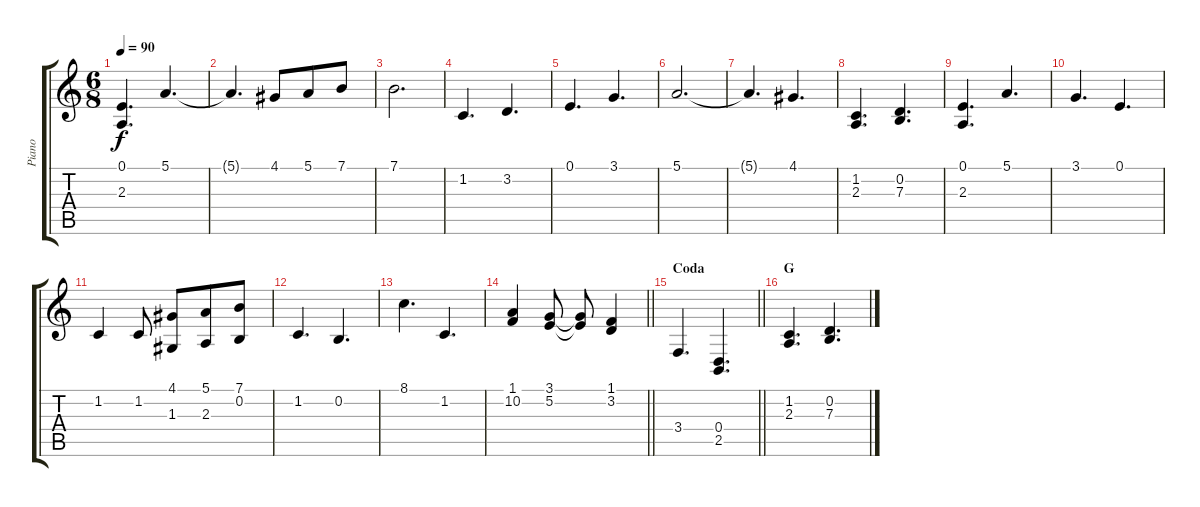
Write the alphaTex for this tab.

\track ("Piano" "Piano") {instrument acousticgrandpiano}
\staff {score tabs}
\tuning (E4 B3 G3 D3 A2 E2) {hide}
\ts (6 8)
\tempo 90
\clef g2
\ks c
(0.1 2.3).4{d dy f} 5.1.4{d} |
5.1{t}.4{d} 4.1.8 5.1.8 7.1.8 |
7.1.2{d} |
1.2.4{d} 3.2.4{d} |
0.1.4{d} 3.1.4{d} |
5.1.2{d} |
5.1{t}.4{d} 4.1.4{d} |
(1.2 2.3).4{d} (0.2 7.3).4{d} |
(0.1 2.3).4{d} 5.1.4{d} |
3.1.4{d} 0.1.4{d} |
1.2.4 1.2.8 (4.1 1.3).8 (5.1 2.3).8 (7.1 0.2).8 |
1.2.4{d} 0.2.4{d} |
8.1.4{d} 1.2.4{d} |
\barLineRight lightlight
(1.1 10.2).4 (3.1 5.2).8 (3.1{t} 5.2{t}).8 (1.1 3.2).4 |
\section ("" "Coda")
\barLineRight lightlight
3.4.4{d} (0.4 2.5).4{d} |
\section ("" "G")
(1.2 2.3).4{d} (0.2 7.3).4{d}
